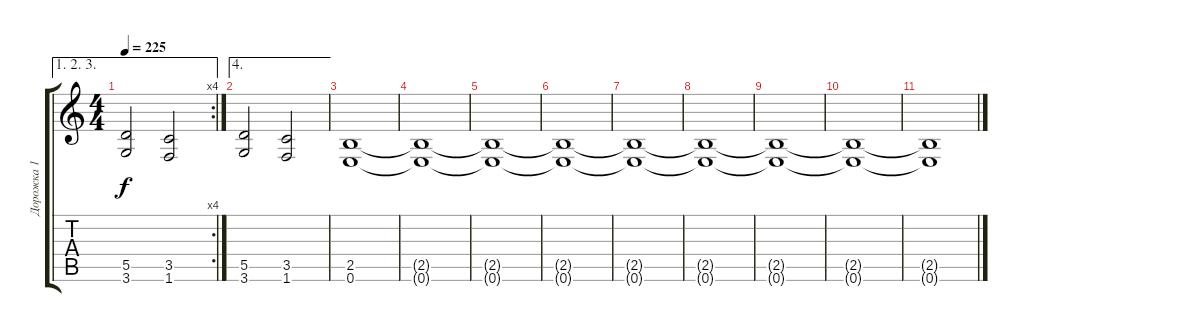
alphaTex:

\track ("Дорожка 1" "Дорожка 1") {instrument overdrivenguitar}
\staff {score tabs}
\tuning (E4 B3 G3 D3 A2 E2) {hide}
\ae (1 2 3)
\rc 4
\ts (4 4)
\tempo 225
\clef g2
\ks c
(5.5 3.6).2{dy f} (3.5 1.6).2 |
\ae 4
(5.5 3.6).2 (3.5 1.6).2 |
(2.5 0.6).1 |
(2.5{t} 0.6{t}).1 |
(2.5{t} 0.6{t}).1 |
(2.5{t} 0.6{t}).1 |
(2.5{t} 0.6{t}).1 |
(2.5{t} 0.6{t}).1 |
(2.5{t} 0.6{t}).1 |
(2.5{t} 0.6{t}).1 |
(2.5{t} 0.6{t}).1
